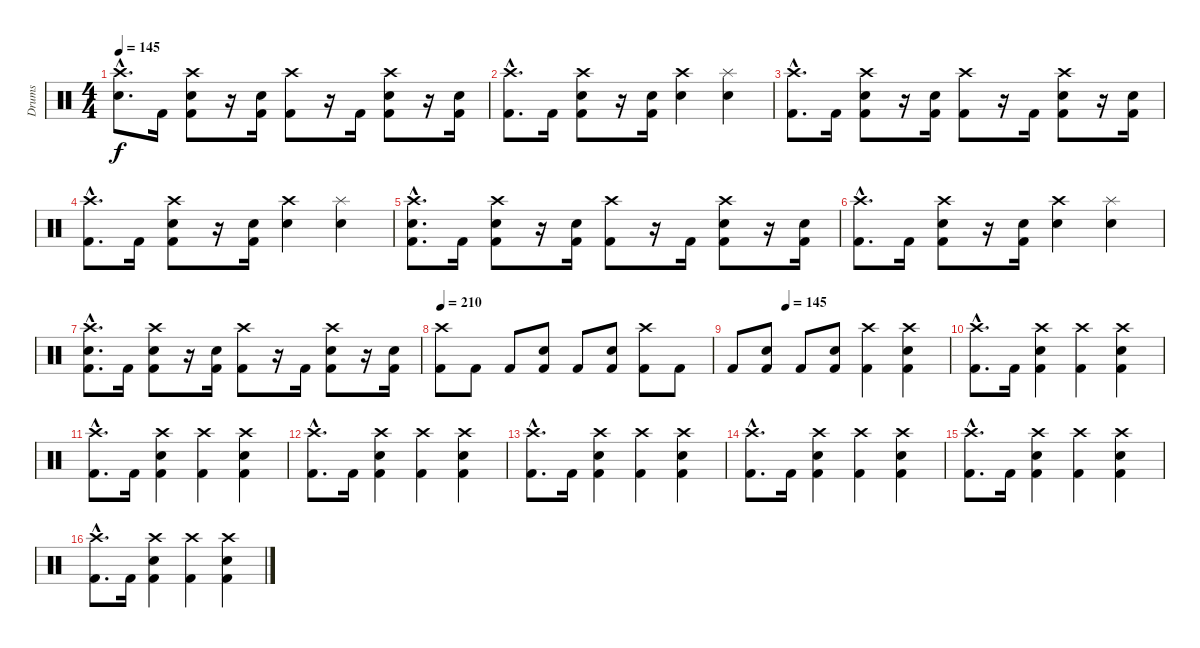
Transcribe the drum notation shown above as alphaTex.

\track ("Drums" "Drums") {instrument percussion}
\staff {score}
\articulation defaults
\ts (4 4)
\tempo 145
\clef neutral
\ks c
("Crash high (hit)"{hac} "Electric Snare (hit)"{hac}).8{d dy f} "Kick (hit) 2".16 ("Crash high (hit)" "Electric Snare (hit)" "Kick (hit) 2").8 r.16 ("Electric Snare (hit)" "Kick (hit) 2").16 ("Crash high (hit)" "Kick (hit) 2").8 r.16 "Kick (hit) 2".16 ("Crash high (hit)" "Electric Snare (hit)" "Kick (hit) 2").8 r.16 ("Electric Snare (hit)" "Kick (hit) 2").16 |
("Crash high (hit)"{hac} "Kick (hit) 2"{hac}).8{d} "Kick (hit) 2".16 ("Crash high (hit)" "Electric Snare (hit)" "Kick (hit) 2").8 r.16 ("Electric Snare (hit)" "Kick (hit) 2").16 ("Crash high (hit)" "Electric Snare (hit)").4 ("Splash (hit)" "Electric Snare (hit)").4 |
("Crash high (hit)"{hac} "Kick (hit) 2"{hac}).8{d} "Kick (hit) 2".16 ("Crash high (hit)" "Electric Snare (hit)" "Kick (hit) 2").8 r.16 ("Electric Snare (hit)" "Kick (hit) 2").16 ("Crash high (hit)" "Kick (hit) 2").8 r.16 "Kick (hit) 2".16 ("Crash high (hit)" "Electric Snare (hit)" "Kick (hit) 2").8 r.16 ("Electric Snare (hit)" "Kick (hit) 2").16 |
("Crash high (hit)"{hac} "Kick (hit) 2"{hac}).8{d} "Kick (hit) 2".16 ("Crash high (hit)" "Electric Snare (hit)" "Kick (hit) 2").8 r.16 ("Electric Snare (hit)" "Kick (hit) 2").16 ("Crash high (hit)" "Electric Snare (hit)").4 ("Splash (hit)" "Electric Snare (hit)").4 |
("Crash high (hit)"{hac} "Electric Snare (hit)"{hac} "Kick (hit) 2"{hac}).8{d} "Kick (hit) 2".16 ("Crash high (hit)" "Electric Snare (hit)" "Kick (hit) 2").8 r.16 ("Electric Snare (hit)" "Kick (hit) 2").16 ("Crash high (hit)" "Kick (hit) 2").8 r.16 "Kick (hit) 2".16 ("Crash high (hit)" "Electric Snare (hit)" "Kick (hit) 2").8 r.16 ("Electric Snare (hit)" "Kick (hit) 2").16 |
("Crash high (hit)"{hac} "Kick (hit) 2"{hac}).8{d} "Kick (hit) 2".16 ("Crash high (hit)" "Electric Snare (hit)" "Kick (hit) 2").8 r.16 ("Electric Snare (hit)" "Kick (hit) 2").16 ("Crash high (hit)" "Electric Snare (hit)").4 ("Splash (hit)" "Electric Snare (hit)").4 |
("Crash high (hit)"{hac} "Electric Snare (hit)"{hac} "Kick (hit) 2"{hac}).8{d} "Kick (hit) 2".16 ("Crash high (hit)" "Electric Snare (hit)" "Kick (hit) 2").8 r.16 ("Electric Snare (hit)" "Kick (hit) 2").16 ("Crash high (hit)" "Kick (hit) 2").8 r.16 "Kick (hit) 2".16 ("Crash high (hit)" "Electric Snare (hit)" "Kick (hit) 2").8 r.16 ("Electric Snare (hit)" "Kick (hit) 2").16 |
\tempo 210
("Crash high (hit)" "Kick (hit) 2").8 "Kick (hit) 2".8 "Kick (hit) 2".8 ("Kick (hit) 2" "Electric Snare (hit)").8 "Kick (hit) 2".8 ("Kick (hit) 2" "Electric Snare (hit)").8 ("Crash high (hit)" "Kick (hit) 2").8 "Kick (hit) 2".8 |
\tempo (145 0.25)
"Kick (hit) 2".8 ("Kick (hit) 2" "Electric Snare (hit)").8 "Kick (hit) 2".8 ("Kick (hit) 2" "Electric Snare (hit)").8 ("Crash high (hit)" "Kick (hit) 2").4 ("Crash high (hit)" "Kick (hit) 2" "Electric Snare (hit)").4 |
("Crash high (hit)"{hac} "Kick (hit) 2"{hac}).8{d} "Kick (hit) 2".16 ("Crash high (hit)" "Kick (hit) 2" "Electric Snare (hit)").4 ("Crash high (hit)" "Kick (hit) 2").4 ("Crash high (hit)" "Kick (hit) 2" "Electric Snare (hit)").4 |
("Crash high (hit)"{hac} "Kick (hit) 2"{hac}).8{d} "Kick (hit) 2".16 ("Crash high (hit)" "Kick (hit) 2" "Electric Snare (hit)").4 ("Crash high (hit)" "Kick (hit) 2").4 ("Crash high (hit)" "Kick (hit) 2" "Electric Snare (hit)").4 |
("Crash high (hit)"{hac} "Kick (hit) 2"{hac}).8{d} "Kick (hit) 2".16 ("Crash high (hit)" "Kick (hit) 2" "Electric Snare (hit)").4 ("Crash high (hit)" "Kick (hit) 2").4 ("Crash high (hit)" "Kick (hit) 2" "Electric Snare (hit)").4 |
("Crash high (hit)"{hac} "Kick (hit) 2"{hac}).8{d} "Kick (hit) 2".16 ("Crash high (hit)" "Kick (hit) 2" "Electric Snare (hit)").4 ("Crash high (hit)" "Kick (hit) 2").4 ("Crash high (hit)" "Kick (hit) 2" "Electric Snare (hit)").4 |
("Crash high (hit)"{hac} "Kick (hit) 2"{hac}).8{d} "Kick (hit) 2".16 ("Crash high (hit)" "Kick (hit) 2" "Electric Snare (hit)").4 ("Crash high (hit)" "Kick (hit) 2").4 ("Crash high (hit)" "Kick (hit) 2" "Electric Snare (hit)").4 |
("Crash high (hit)"{hac} "Kick (hit) 2"{hac}).8{d} "Kick (hit) 2".16 ("Crash high (hit)" "Kick (hit) 2" "Electric Snare (hit)").4 ("Crash high (hit)" "Kick (hit) 2").4 ("Crash high (hit)" "Kick (hit) 2" "Electric Snare (hit)").4 |
("Crash high (hit)"{hac} "Kick (hit) 2"{hac}).8{d} "Kick (hit) 2".16 ("Crash high (hit)" "Kick (hit) 2" "Electric Snare (hit)").4 ("Crash high (hit)" "Kick (hit) 2").4 ("Crash high (hit)" "Kick (hit) 2" "Electric Snare (hit)").4
